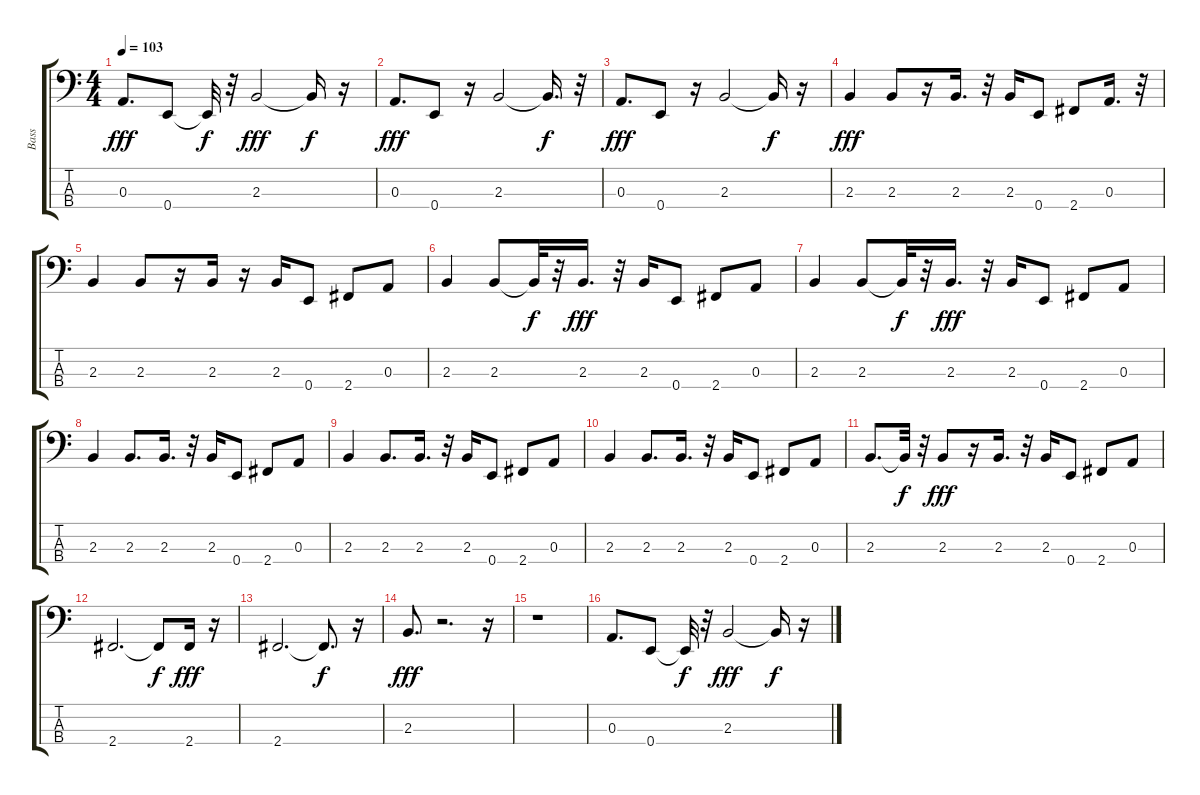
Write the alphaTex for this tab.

\track ("Bass" "Bass") {instrument electricbassfinger}
\staff {score tabs}
\tuning (G2 D2 A1 E1) {hide}
\ts (4 4)
\tempo 103
\clef f4
\ks c
0.3.8{d dy fff} 0.4.8 0.4{t}.32{dy f} r.32 2.3.2{dy fff} 2.3{t}.16{dy f} r.16 |
0.3.8{d dy fff} 0.4.8 r.16 2.3.2 2.3{t}.16{d dy f} r.32 |
0.3.8{d dy fff} 0.4.8 r.16 2.3.2 2.3{t}.16{dy f} r.16 |
2.3.4{dy fff} 2.3.8 r.16 2.3.16{d} r.32 2.3.16 0.4.8 2.4.8 0.3.16{d} r.32 |
2.3.4 2.3.8 r.16 2.3.16 r.16 2.3.16 0.4.8 2.4.8 0.3.8 |
2.3.4 2.3.8 2.3{t}.32{dy f} r.32 2.3.16{d dy fff} r.32 2.3.16 0.4.8 2.4.8 0.3.8 |
2.3.4 2.3.8 2.3{t}.32{dy f} r.32 2.3.16{d dy fff} r.32 2.3.16 0.4.8 2.4.8 0.3.8 |
2.3.4 2.3.8{d} 2.3.16{d} r.32 2.3.16 0.4.8 2.4.8 0.3.8 |
2.3.4 2.3.8{d} 2.3.16{d} r.32 2.3.16 0.4.8 2.4.8 0.3.8 |
2.3.4 2.3.8{d} 2.3.16{d} r.32 2.3.16 0.4.8 2.4.8 0.3.8 |
2.3.8{d} 2.3{t}.32{dy f} r.32 2.3.8{dy fff} r.16 2.3.16{d} r.32 2.3.16 0.4.8 2.4.8 0.3.8 |
2.4.2{d} 2.4{t}.8{dy f} 2.4.16{dy fff} r.16 |
2.4.2{d} 2.4{t}.8{d dy f} r.16 |
2.3.8{d dy fff} r.2{d} r.16 |
r.1 |
0.3.8{d} 0.4.8 0.4{t}.32{dy f} r.32 2.3.2{dy fff} 2.3{t}.16{dy f} r.16
